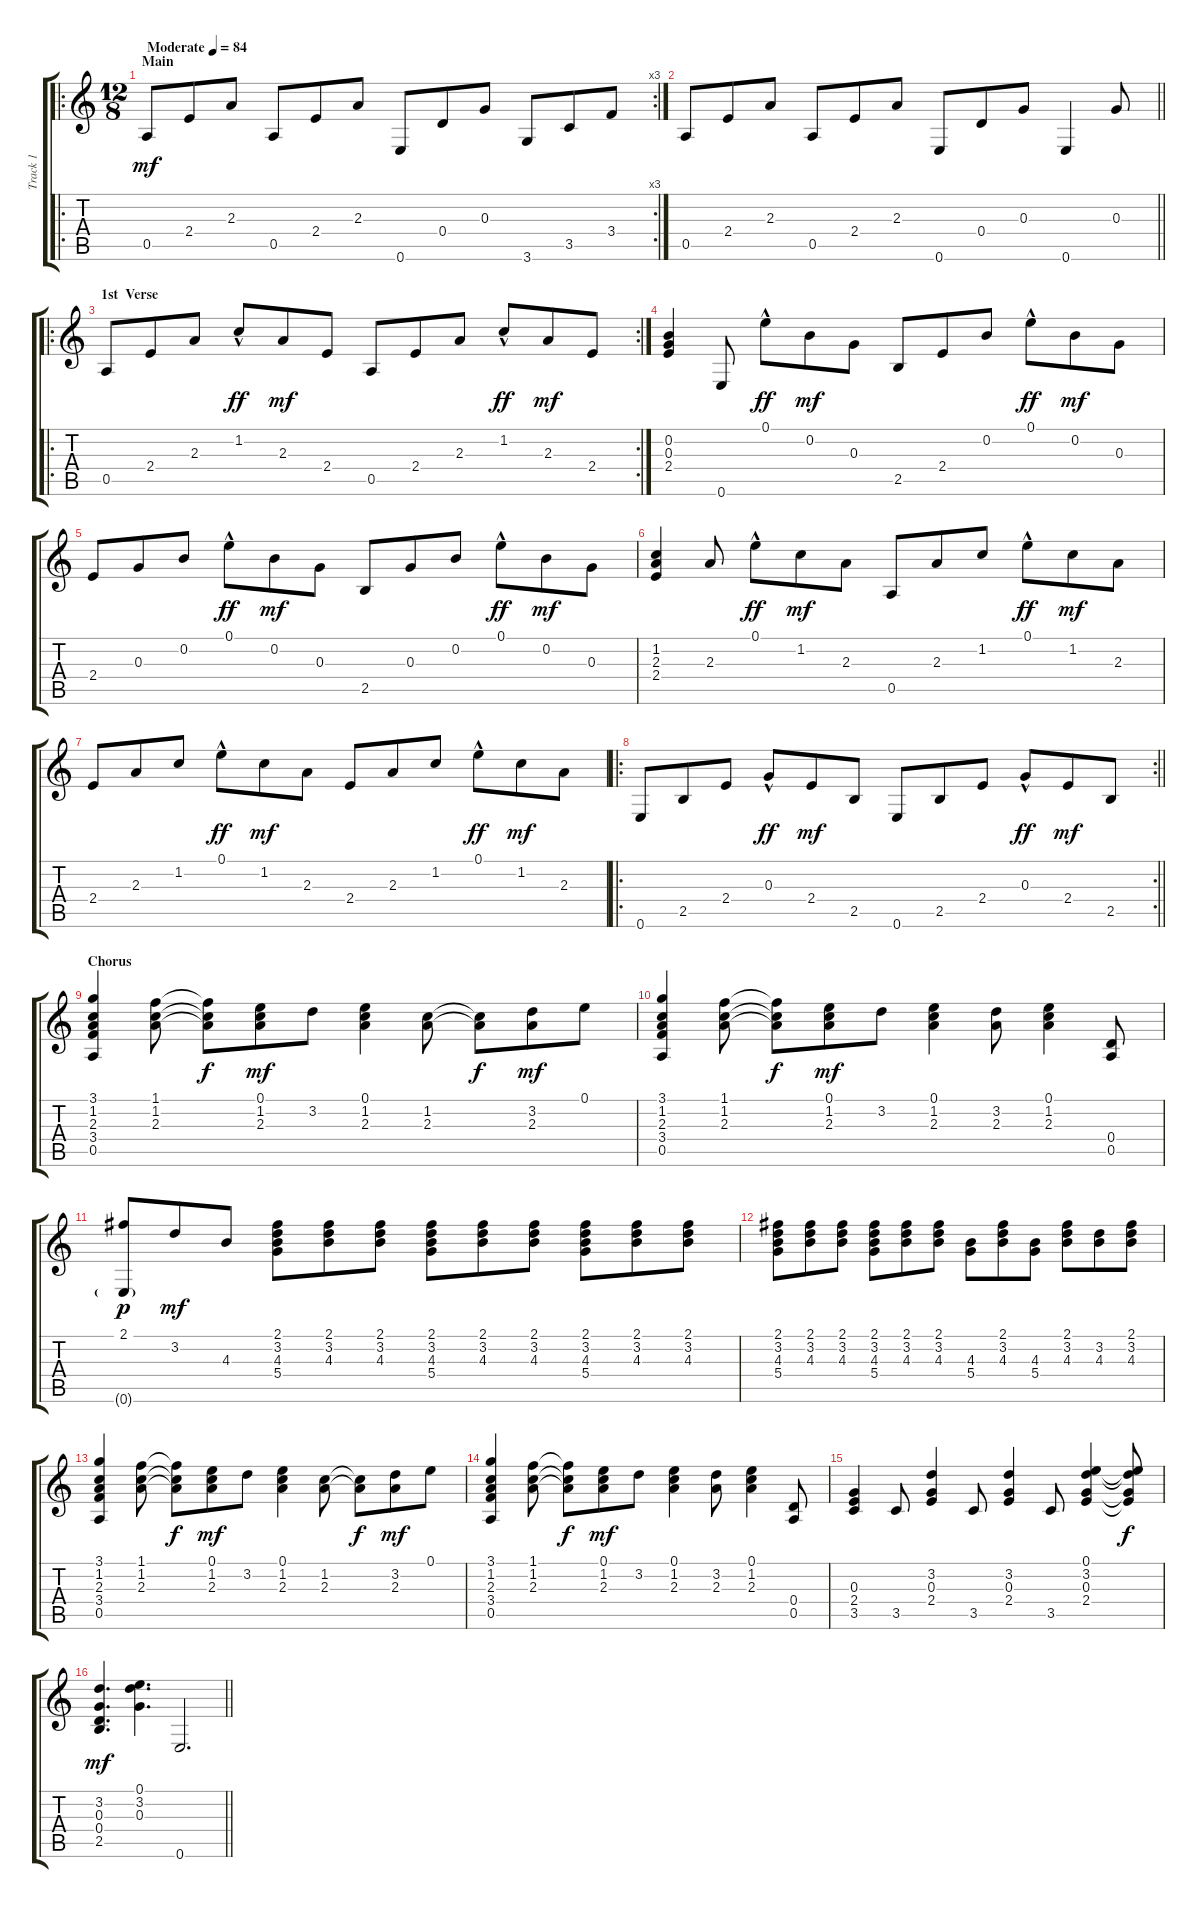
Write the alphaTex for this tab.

\track ("Track 1" "Track 1") {instrument electricguitarclean}
\staff {score tabs}
\tuning (E4 B3 G3 D3 A2 E2) {hide}
\ro
\rc 3
\ts (12 8)
\section ("" "Main")
\tempo (84 "Moderate")
\clef g2
\ks c
0.5.8{dy mf instrument electricguitarclean} 2.4.8 2.3.8 0.5.8 2.4.8 2.3.8 0.6.8 0.4.8 0.3.8 3.6.8 3.5.8 3.4.8 |
\barLineRight lightlight
0.5.8 2.4.8 2.3.8 0.5.8 2.4.8 2.3.8 0.6.8 0.4.8 0.3.8 0.6.4 0.3.8 |
\ro
\rc 2
\section ("" "1st  Verse")
0.5.8 2.4.8 2.3.8 1.2{hac}.8{dy ff} 2.3.8{dy mf} 2.4.8 0.5.8 2.4.8 2.3.8 1.2{hac}.8{dy ff} 2.3.8{dy mf} 2.4.8 |
(0.2 0.3 2.4).4 0.6.8 0.1{hac}.8{dy ff} 0.2.8{dy mf} 0.3.8 2.5.8 2.4.8 0.2.8 0.1{hac}.8{dy ff} 0.2.8{dy mf} 0.3.8 |
2.4.8 0.3.8 0.2.8 0.1{hac}.8{dy ff} 0.2.8{dy mf} 0.3.8 2.5.8 0.3.8 0.2.8 0.1{hac}.8{dy ff} 0.2.8{dy mf} 0.3.8 |
(1.2 2.3 2.4).4 2.3.8 0.1{hac}.8{dy ff} 1.2.8{dy mf} 2.3.8 0.5.8 2.3.8 1.2.8 0.1{hac}.8{dy ff} 1.2.8{dy mf} 2.3.8 |
2.4.8 2.3.8 1.2.8 0.1{hac}.8{dy ff} 1.2.8{dy mf} 2.3.8 2.4.8 2.3.8 1.2.8 0.1{hac}.8{dy ff} 1.2.8{dy mf} 2.3.8 |
\ro
\rc 2
\barLineRight lightlight
0.6.8 2.5.8 2.4.8 0.3{hac}.8{dy ff} 2.4.8{dy mf} 2.5.8 0.6.8 2.5.8 2.4.8 0.3{hac}.8{dy ff} 2.4.8{dy mf} 2.5.8 |
\section ("" "Chorus")
(3.1 1.2 2.3 3.4 0.5).4 (1.1 1.2 2.3).8 (1.1{t} 1.2{t} 2.3{t}).8{dy f} (0.1 1.2 2.3).8{dy mf} 3.2.8 (0.1 1.2 2.3).4 (1.2 2.3).8 (1.2{t} 2.3{t}).8{dy f} (3.2 2.3).8{dy mf} 0.1.8 |
(3.1 1.2 2.3 3.4 0.5).4 (1.1 1.2 2.3).8 (1.1{t} 1.2{t} 2.3{t}).8{dy f} (0.1 1.2 2.3).8{dy mf} 3.2.8 (0.1 1.2 2.3).4 (3.2 2.3).8 (0.1 1.2 2.3).4 (0.4 0.5).8 |
(2.1 0.6{g}).8{dy p} 3.2.8{dy mf} 4.3.8 (2.1 3.2 4.3 5.4).8 (2.1 3.2 4.3).8 (2.1 3.2 4.3).8 (2.1 3.2 4.3 5.4).8 (2.1 3.2 4.3).8 (2.1 3.2 4.3).8 (2.1 3.2 4.3 5.4).8 (2.1 3.2 4.3).8 (2.1 3.2 4.3).8 |
(2.1 3.2 4.3 5.4).8 (2.1 3.2 4.3).8 (2.1 3.2 4.3).8 (2.1 3.2 4.3 5.4).8 (2.1 3.2 4.3).8 (2.1 3.2 4.3).8 (4.3 5.4).8 (2.1 3.2 4.3).8 (4.3 5.4).8 (2.1 3.2 4.3).8 (3.2 4.3).8 (2.1 3.2 4.3).8 |
(3.1 1.2 2.3 3.4 0.5).4 (1.1 1.2 2.3).8 (1.1{t} 1.2{t} 2.3{t}).8{dy f} (0.1 1.2 2.3).8{dy mf} 3.2.8 (0.1 1.2 2.3).4 (1.2 2.3).8 (1.2{t} 2.3{t}).8{dy f} (3.2 2.3).8{dy mf} 0.1.8 |
(3.1 1.2 2.3 3.4 0.5).4 (1.1 1.2 2.3).8 (1.1{t} 1.2{t} 2.3{t}).8{dy f} (0.1 1.2 2.3).8{dy mf} 3.2.8 (0.1 1.2 2.3).4 (3.2 2.3).8 (0.1 1.2 2.3).4 (0.4 0.5).8 |
(0.3 2.4 3.5).4 3.5.8 (3.2 0.3 2.4).4 3.5.8 (3.2 0.3 2.4).4 3.5.8 (0.1 3.2 0.3 2.4).4 (0.1{t} 3.2{t} 0.3{t} 2.4{t}).8{dy f} |
\barLineRight lightlight
(3.2 0.3 0.4 2.5).4{d dy mf} (0.1 3.2 0.3).4{d} 0.6.2{d}
